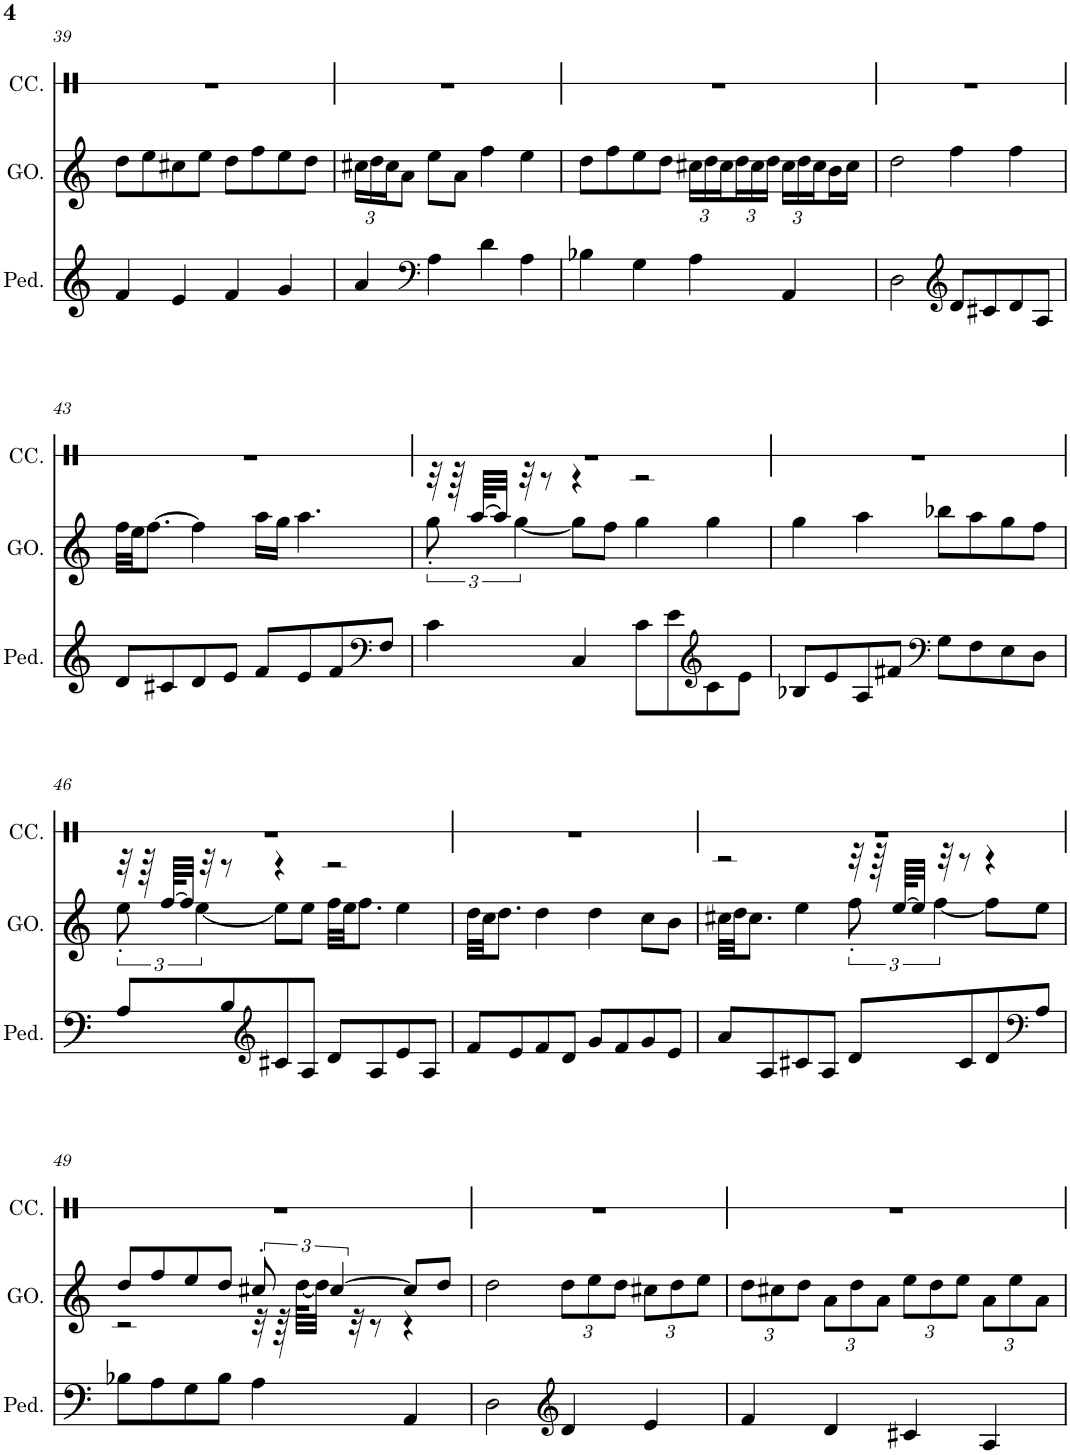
**kern	**kern	**kern
*part3	*part2	*part1
*staff3	*staff2	*staff1
*I"Pédale - Ch2	*I"Grand Orgue - Ch1	*I"ControlsChange - Ch16
*	*I'GO.	*I'CC.
!!LO:PB:g=z
*clefG2	*clefG2	*clefX
*k[]	*k[]	*k[]
*M4/4	*M4/4	*M4/4
=39	=39	=39
4f/	8dd\L	1r
.	8ee\	.
4e/	8cc#X\	.
.	8ee\J	.
4f/	8dd\L	.
.	8ff\	.
4g/	8ee\	.
.	8dd\J	.
=40	=40	=40
*	*Xbrackettup	*
4a/	24cc#X\LL	1r
.	24dd\	.
.	24cc#\J	.
.	8a\J	.
*clefF4	*	*
4A\	8ee\L	.
.	8a\J	.
4d\	4ff\	.
4A\	4ee\	.
=41	=41	=41
4B-X\	8dd\L	1r
.	8ff\	.
4G\	8ee\	.
.	8dd\J	.
4A\	24cc#X\LL	.
.	24dd\	.
.	24cc#\	.
.	24dd\	.
.	24cc#\	.
.	24dd\JJ	.
4AA/	24cc#\LL	.
.	24dd\	.
.	24cc#\	.
.	16b\	.
.	16cc#\JJ	.
=42	=42	=42
2D\	2dd\	1r
*clefG2	*	*
8d/L	4ff\	.
8c#X/	.	.
8d/	4ff\	.
8A/J	.	.
!!LO:LB:g=z
=43	=43	=43
8d/L	32ff\LLL	1r
.	32ee\JJ	.
.	[8.ff\J	.
8c#X/	.	.
8d/	4ff\]	.
8e/J	.	.
8f/L	16aa\LL	.
.	16gg\JJ	.
8e/	4.aa\	.
8f/	.	.
*clefF4	*	*
8F/J	.	.
=44	=44	=44
*	*^	*
*	*	*brackettup	*
4c\	32r	12gg'\	1r
.	64r	.	.
.	[64aa/KLLL	.	.
.	32aa/JJJ]	.	.
.	.	[6gg\	.
.	32r	.	.
.	8r	.	.
4C/	4r	8gg\L]	.
.	.	8ff\J	.
8c\L	2r	4gg\	.
8e\	.	.	.
*clefG2	*	*	*
8c\	.	4gg\	.
8e\J	.	.	.
*	*v	*v	*
=45	=45	=45
8B-X/L	4gg\	1r
8e/	.	.
8A/	4aa\	.
8f#X/J	.	.
*clefF4	*	*
8G\L	8bb-X\L	.
8F\	8aa\	.
8E\	8gg\	.
8D\J	8ff\J	.
!!LO:LB:g=z
=46	=46	=46
*	*^	*
8A/L	32r	12ee'\	1r
.	64r	.	.
.	[64ff/KLLL	.	.
.	32ff/JJJ]	.	.
.	.	[6ee\	.
.	32r	.	.
8B/	8r	.	.
*clefG2	*	*	*
8c#X/	4r	8ee\L]	.
8A/J	.	8ee\J	.
8d/L	2r	32ff\LLL	.
.	.	32ee\JJ	.
.	.	8.ff\J	.
8A/	.	.	.
8e/	.	4ee\	.
8A/J	.	.	.
*	*v	*v	*
=47	=47	=47
8f/L	32dd\LLL	1r
.	32cc\JJ	.
.	8.dd\J	.
8e/	.	.
8f/	4dd\	.
8d/J	.	.
8g/L	4dd\	.
8f/	.	.
8g/	8cc\L	.
8e/J	8b\J	.
=48	=48	=48
*	*^	*
8a/L	2r	32cc#X\LLL	1r
.	.	32dd\JJ	.
.	.	8.cc#\J	.
8A/	.	.	.
8c#X/	.	4ee\	.
8A/J	.	.	.
8d/L	32r	12ff'\	.
.	64r	.	.
.	[64ee/KLLL	.	.
.	32ee/JJJ]	.	.
.	.	[6ff\	.
.	32r	.	.
8c#/	8r	.	.
8d/	4r	8ff\L]	.
*clefF4	*	*	*
8A/J	.	8ee\J	.
!!LO:LB:g=z
=49	=49	=49	=49
8B-X\L	8dd/L	2r	1r
8A\	8ff/	.	.
8G\	8ee/	.	.
8B-\J	8dd/J	.	.
4A\	12cc#X'/	32r	.
.	.	64r	.
.	.	[64dd\KLLL	.
.	.	32dd\JJJ]	.
.	[6cc#/	.	.
.	.	32r	.
.	.	8r	.
4AA/	8cc#/L]	4r	.
.	8dd/J	.	.
*	*v	*v	*
=50	=50	=50
2D\	2dd\	1r
*clefG2	*	*
*	*Xbrackettup	*
4d/	12dd\L	.
.	12ee\	.
.	12dd\J	.
4e/	12cc#X\L	.
.	12dd\	.
.	12ee\J	.
=51	=51	=51
4f/	12dd\L	1r
.	12cc#X\	.
.	12dd\J	.
4d/	12a\L	.
.	12dd\	.
.	12a\J	.
4c#X/	12ee\L	.
.	12dd\	.
.	12ee\J	.
4A/	12a\L	.
.	12ee\	.
.	12a\J	.
=	=	=
*-	*-	*-
